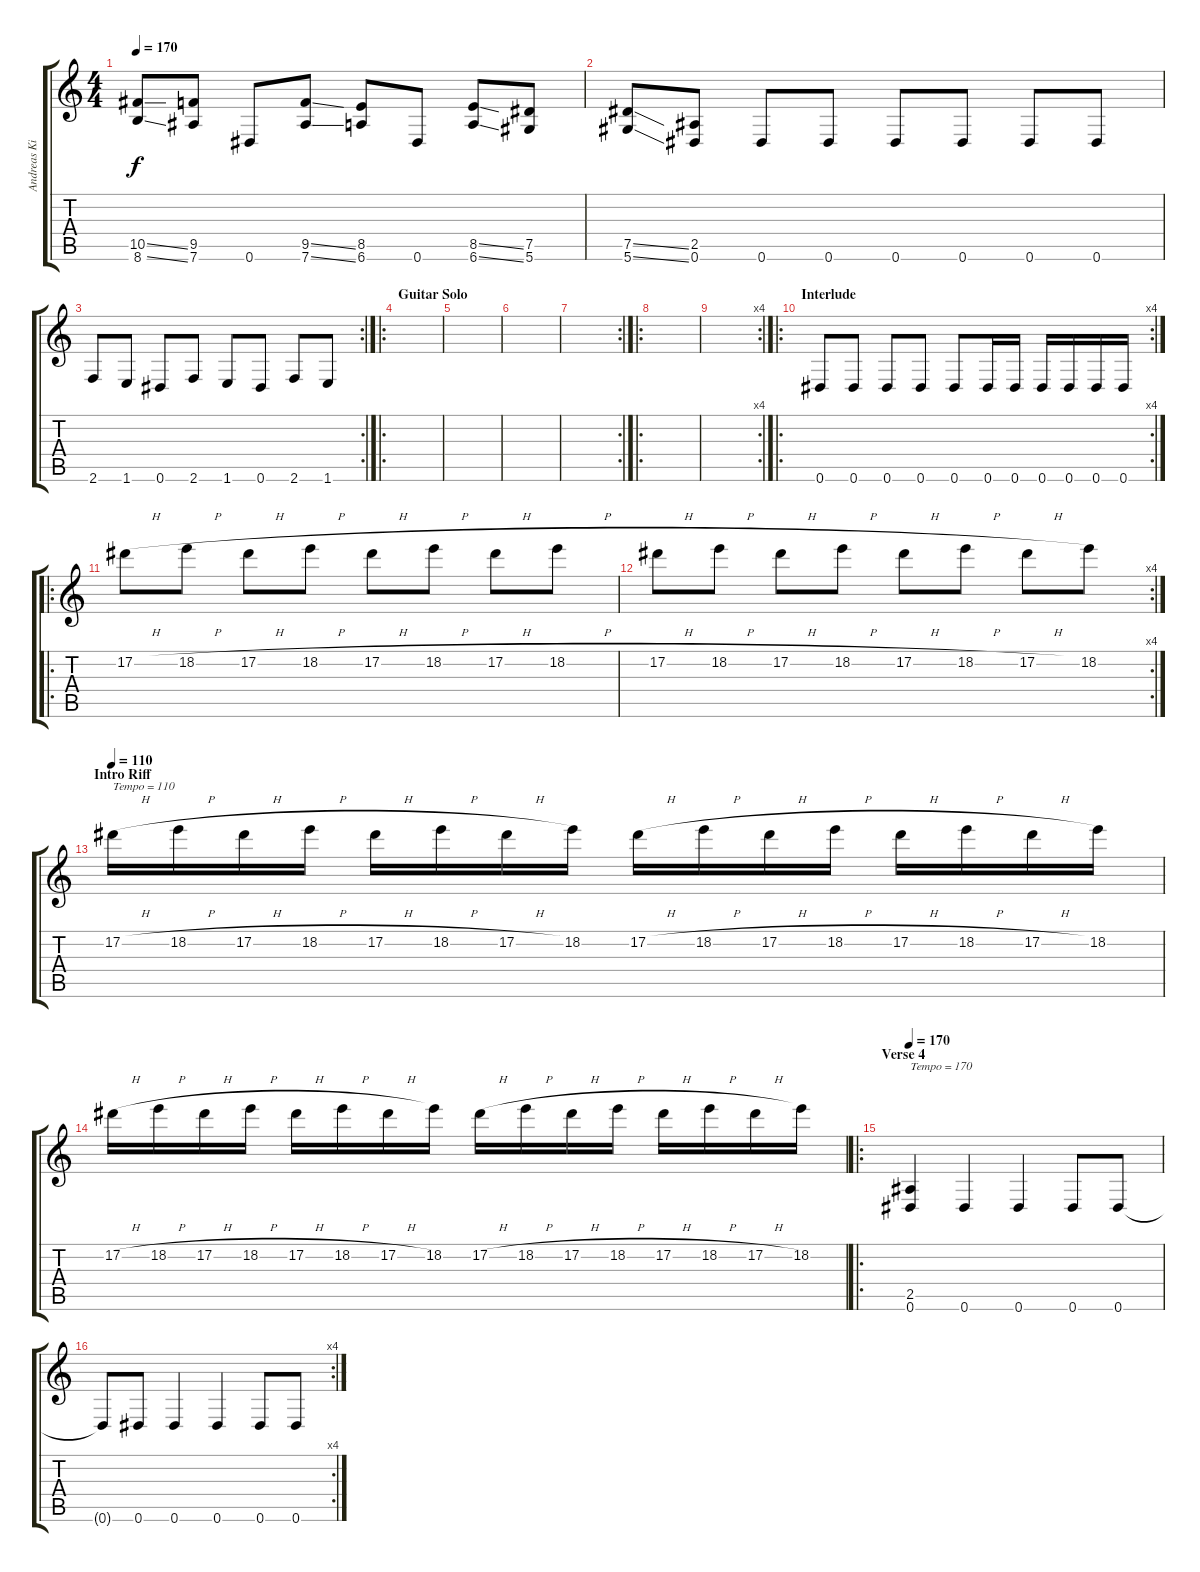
\track ("Andreas Kisser" "Andreas Ki") {instrument distortionguitar}
\staff {score tabs}
\tuning (Eb4 Bb3 Gb3 Db3 Ab2 Eb2) {hide}
\ts (4 4)
\tempo 170
\clef g2
\ks c
(10.5{ss} 8.6{ss}).8{dy f} (9.5 7.6).8 0.6.8 (9.5{ss} 7.6{ss}).8 (8.5 6.6).8 0.6.8 (8.5{ss} 6.6{ss}).8 (7.5 5.6).8 |
(7.5{ss} 5.6{ss}).8 (2.5 0.6).8 0.6.8 0.6.8 0.6.8 0.6.8 0.6.8 0.6.8 |
\rc 2
2.6.8 1.6.8 0.6.8 2.6.8 1.6.8 0.6.8 2.6.8 1.6.8 |
\ro
\section ("" "Guitar Solo")
|
|
|
\rc 2
|
\ro
|
\rc 4
|
\ro
\rc 4
\section ("" "Interlude")
0.6.8 0.6.8 0.6.8 0.6.8 0.6.8 0.6.16 0.6.16 0.6.16 0.6.16 0.6.16 0.6.16 |
\ro
17.2{h}.8 18.2{h}.8 17.2{h}.8 18.2{h}.8 17.2{h}.8 18.2{h}.8 17.2{h}.8 18.2{h}.8 |
\rc 4
17.2{h}.8 18.2{h}.8 17.2{h}.8 18.2{h}.8 17.2{h}.8 18.2{h}.8 17.2{h}.8 18.2.8 |
\section ("" "Intro Riff")
\tempo 110
17.2{h}.16{txt "Tempo = 110"} 18.2{h}.16 17.2{h}.16 18.2{h}.16 17.2{h}.16 18.2{h}.16 17.2{h}.16 18.2.16 17.2{h}.16 18.2{h}.16 17.2{h}.16 18.2{h}.16 17.2{h}.16 18.2{h}.16 17.2{h}.16 18.2.16 |
17.2{h}.16 18.2{h}.16 17.2{h}.16 18.2{h}.16 17.2{h}.16 18.2{h}.16 17.2{h}.16 18.2.16 17.2{h}.16 18.2{h}.16 17.2{h}.16 18.2{h}.16 17.2{h}.16 18.2{h}.16 17.2{h}.16 18.2.16 |
\ro
\section ("" "Verse 4")
\tempo 170
(2.5 0.6).4{txt "Tempo = 170"} 0.6.4 0.6.4 0.6.8 0.6.8 |
\rc 4
0.6{t}.8 0.6.8 0.6.4 0.6.4 0.6.8 0.6.8
